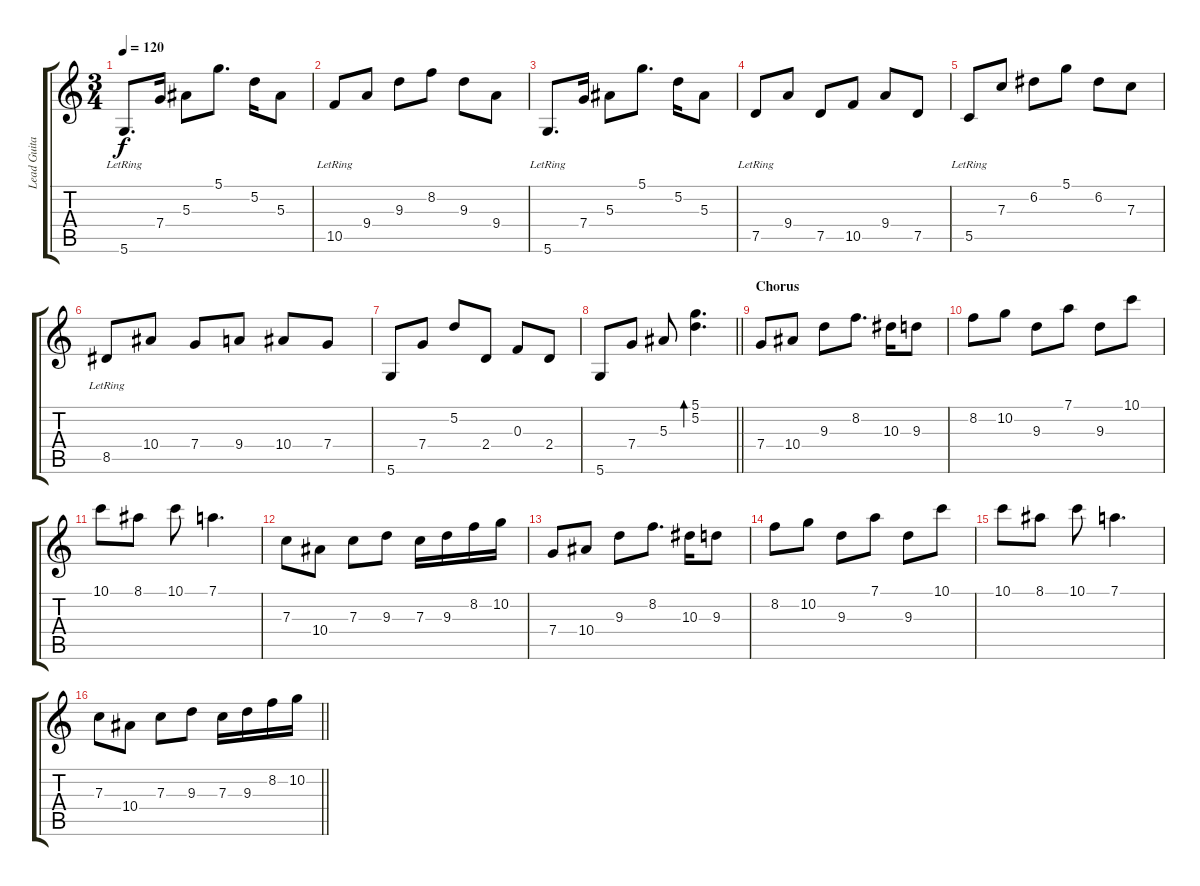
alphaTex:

\track ("Lead Guitar 1" "Lead Guita") {instrument distortionguitar}
\staff {score tabs}
\tuning (D4 A3 F3 C3 G2 D2) {hide}
\ts (3 4)
\tempo 120
\clef g2
\ks c
5.6{lr}.8{d dy f} 7.4.16 5.3.8 5.1.8{d} 5.2.16 5.3.8 |
10.5{lr}.8 9.4.8 9.3.8 8.2.8 9.3.8 9.4.8 |
5.6{lr}.8{d} 7.4.16 5.3.8 5.1.8{d} 5.2.16 5.3.8 |
7.5{lr}.8 9.4.8 7.5.8 10.5.8 9.4.8 7.5.8 |
5.5{lr}.8 7.3.8 6.2.8 5.1.8 6.2.8 7.3.8 |
8.5{lr}.8 10.4.8 7.4.8 9.4.8 10.4.8 7.4.8 |
5.6.8 7.4.8 5.2.8 2.4.8 0.3.8 2.4.8 |
\barLineRight lightlight
5.6.8 7.4.8 5.3.8 (5.1 5.2).4{d bd 240} |
\section ("" "Chorus")
7.4.8{volume 12 instrument distortionguitar} 10.4.8 9.3.8 8.2.8{d} 10.3.16 9.3.8 |
8.2.8 10.2.8 9.3.8 7.1.8 9.3.8 10.1.8 |
10.1.8 8.1.8 10.1.8 7.1.4{d} |
7.3.8 10.4.8 7.3.8 9.3.8 7.3.16 9.3.16 8.2.16 10.2.16 |
7.4.8 10.4.8 9.3.8 8.2.8{d} 10.3.16 9.3.8 |
8.2.8 10.2.8 9.3.8 7.1.8 9.3.8 10.1.8 |
10.1.8 8.1.8 10.1.8 7.1.4{d} |
\barLineRight lightlight
7.3.8 10.4.8 7.3.8 9.3.8 7.3.16 9.3.16 8.2.16 10.2.16
